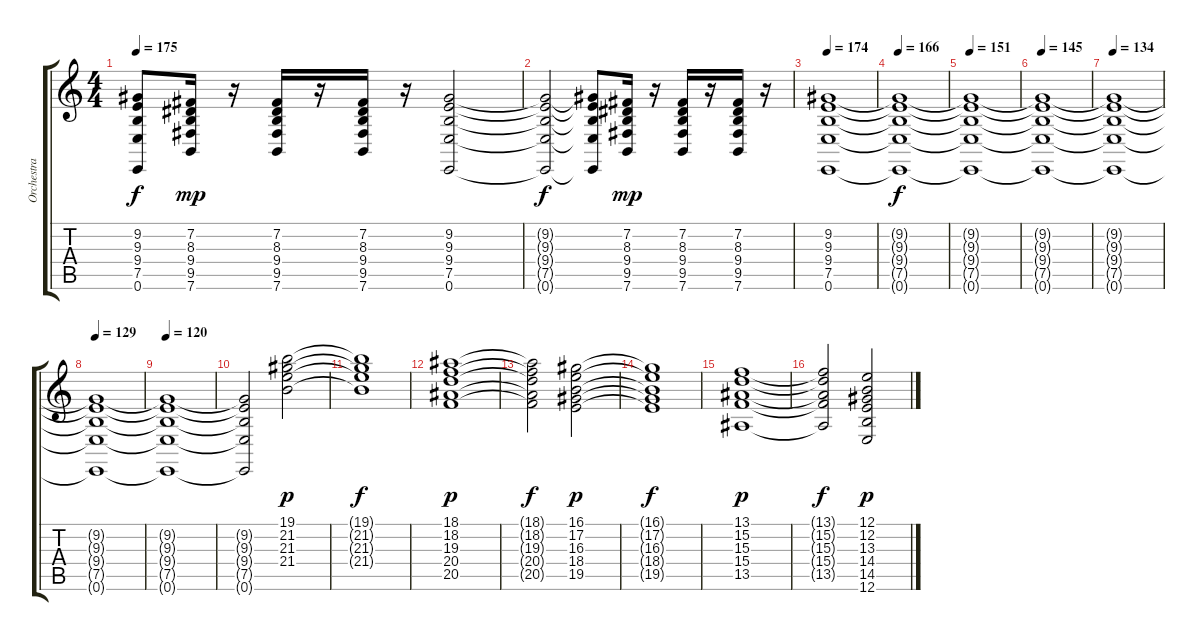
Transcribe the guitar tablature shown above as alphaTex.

\track ("Orchestra" "Orchestra") {instrument stringensemble1}
\staff {score tabs}
\tuning (E4 B3 G3 D3 A2 E2) {hide}
\ts (4 4)
\tempo 175
\clef g2
\ks c
(9.2{t} 9.3{t} 9.4{t} 7.5{t} 0.6{t}).8{dy f} (7.2 8.3 9.4 9.5 7.6).16{dy mp} r.16 (7.2 8.3 9.4 9.5 7.6).16 r.16 (7.2 8.3 9.4 9.5 7.6).16 r.16 (9.2 9.3 9.4 7.5 0.6).2 |
(9.2{t} 9.3{t} 9.4{t} 7.5{t} 0.6{t}).2{dy f} (9.2{t} 9.3{t} 9.4{t} 7.5{t} 0.6{t}).8 (7.2 8.3 9.4 9.5 7.6).16{dy mp} r.16 (7.2 8.3 9.4 9.5 7.6).16 r.16 (7.2 8.3 9.4 9.5 7.6).16 r.16 |
\tempo 174
(9.2 9.3 9.4 7.5 0.6).1 |
\tempo 166
(9.2{t} 9.3{t} 9.4{t} 7.5{t} 0.6{t}).1{dy f} |
\tempo 151
(9.2{t} 9.3{t} 9.4{t} 7.5{t} 0.6{t}).1 |
\tempo 145
(9.2{t} 9.3{t} 9.4{t} 7.5{t} 0.6{t}).1 |
\tempo 134
(9.2{t} 9.3{t} 9.4{t} 7.5{t} 0.6{t}).1 |
\tempo 129
(9.2{t} 9.3{t} 9.4{t} 7.5{t} 0.6{t}).1 |
\tempo 120
(9.2{t} 9.3{t} 9.4{t} 7.5{t} 0.6{t}).1 |
(9.2{t} 9.3{t} 9.4{t} 7.5{t} 0.6{t}).2 (19.1 21.2 21.3 21.4).2{dy p} |
(19.1{t} 21.2{t} 21.3{t} 21.4{t}).1{dy f} |
(18.1 18.2 19.3 20.4 20.5).1{dy p} |
(18.1{t} 18.2{t} 19.3{t} 20.4{t} 20.5{t}).2{dy f} (16.1 17.2 16.3 18.4 19.5).2{dy p} |
(16.1{t} 17.2{t} 16.3{t} 18.4{t} 19.5{t}).1{dy f} |
(13.1 15.2 15.3 15.4 13.5).1{dy p} |
(13.1{t} 15.2{t} 15.3{t} 15.4{t} 13.5{t}).2{dy f} (12.1 12.2 13.3 14.4 14.5 12.6).2{dy p}
